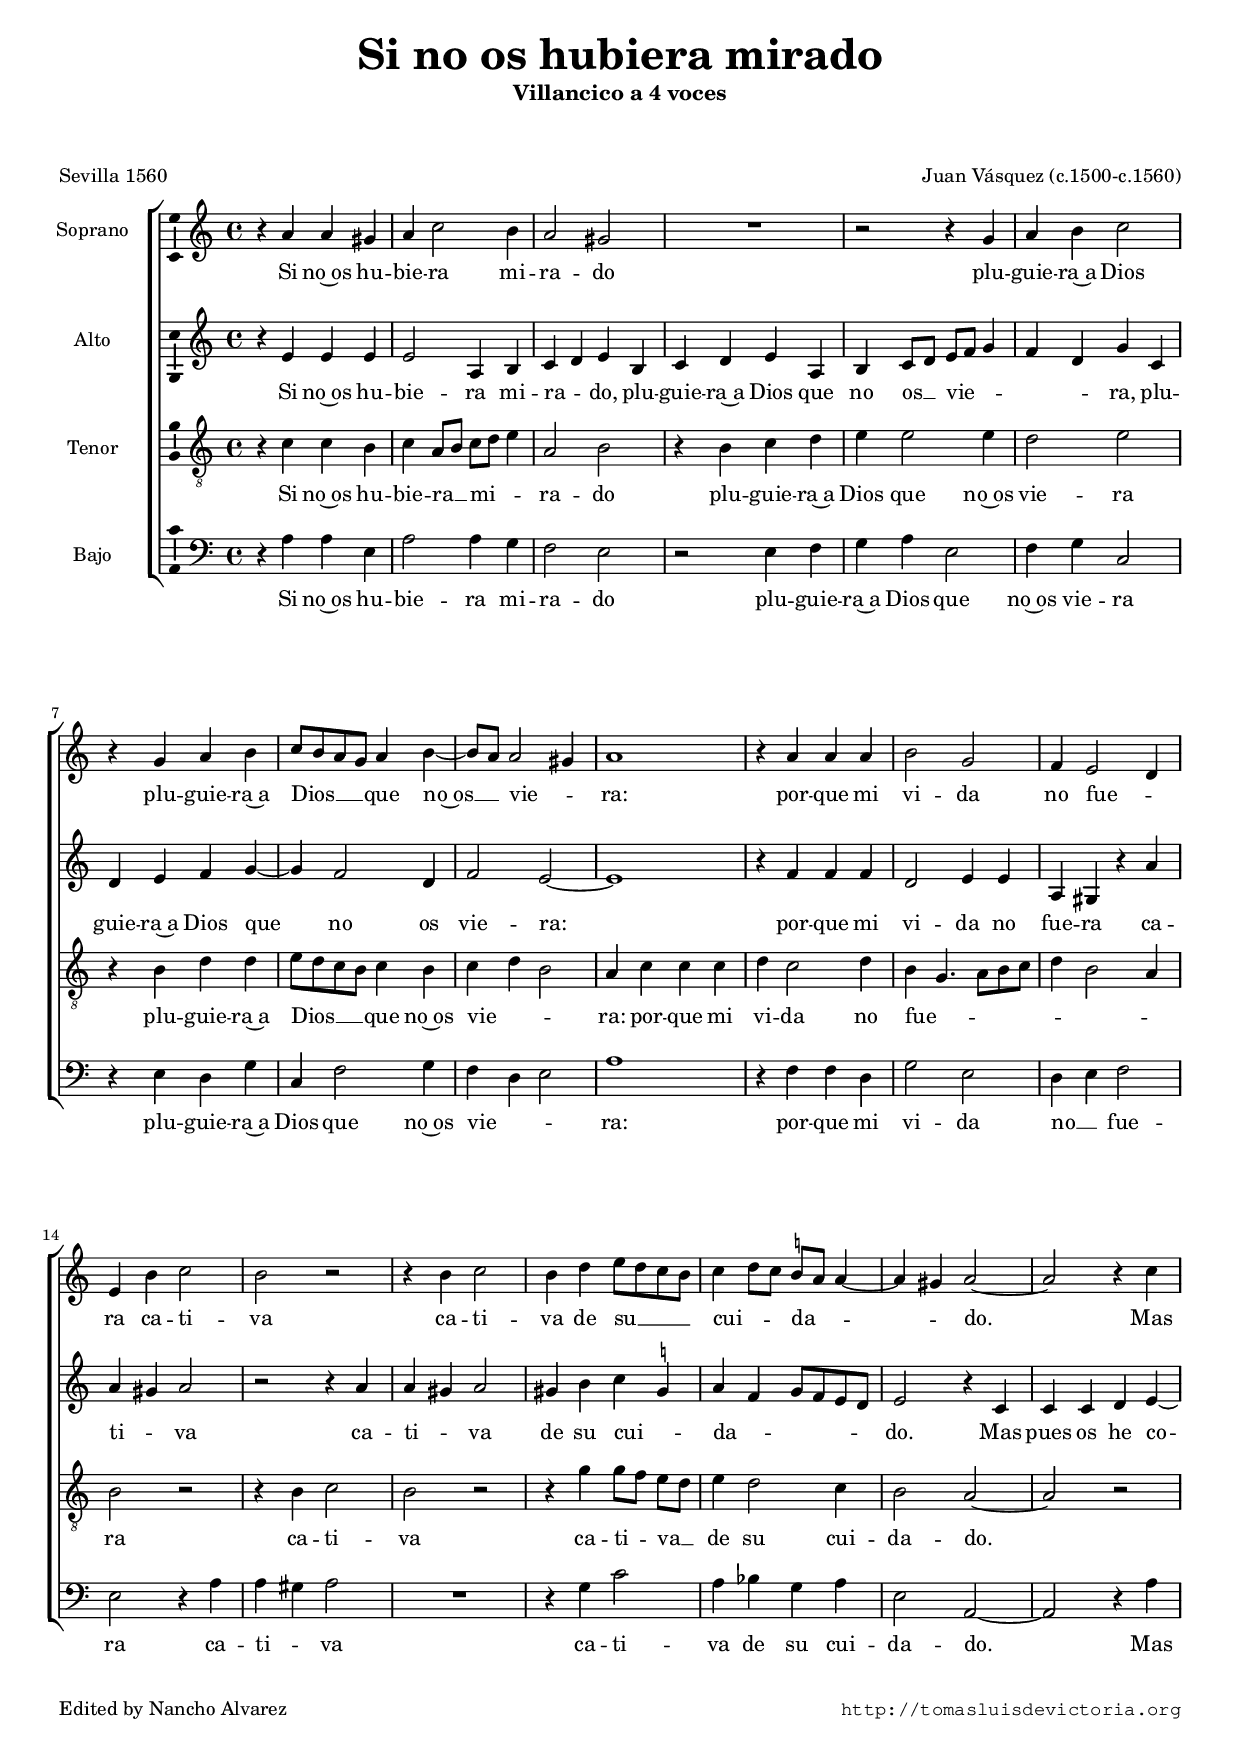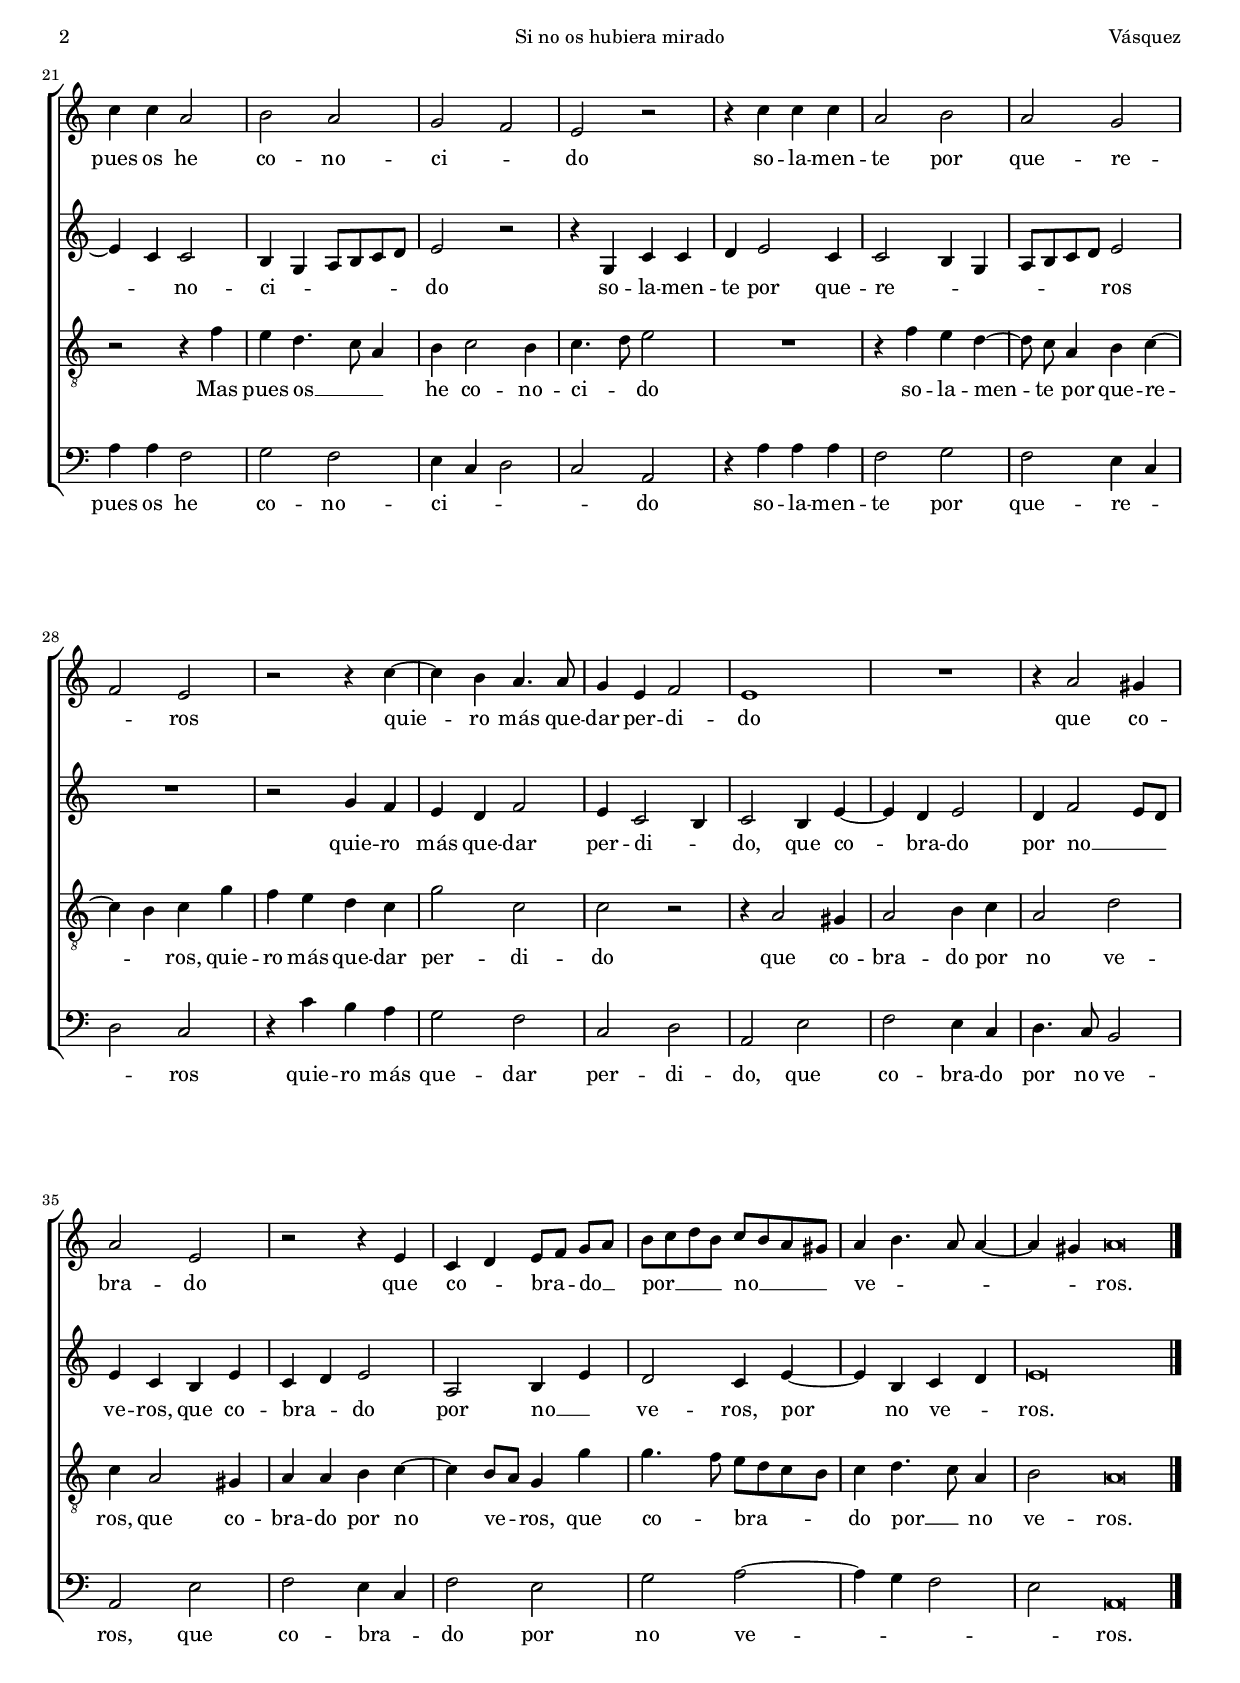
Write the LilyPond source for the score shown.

\version "2.18.0"

#(set-default-paper-size "a4")
#(set-global-staff-size 16.6)
#(ly:set-option 'point-and-click #f)
%mobile -s15.5 -i1.4

italicas=\override LyricText.font-shape = #'italic
rectas=\override LyricText.font-shape = #'upright
ss=\once \set suggestAccidentals = ##t
mtempo={\tempo 4 = 90}
mtempob={\tempo 4 = 45}
mt=#(define-music-function (parser location offset) (number?) ; move lyric text
      #{ \once \override LyricText.X-offset = -$offset #})


htitle="Si no os hubiera mirado"
hcomposer="Vásquez"

\header {
	title=\markup{\fontsize #3 "Si no os hubiera mirado"}
	subtitle="Villancico a 4 voces"
	subsubtitle=\markup{\null \vspace #2 }
	composer="Juan Vásquez (c.1500-c.1560)"
        pdfauthor=\composer
	%opus="(-)"
        % texto de Luis Vivero, pero el primer verso es de una poesía de Juan Boscán
        poet=\markup{"Sevilla 1560"} % recopilacion de sonetos y villancicos a cuatro y cinco voces
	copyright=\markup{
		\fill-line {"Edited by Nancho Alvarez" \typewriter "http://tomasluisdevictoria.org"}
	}
%	tagline=""
}

global={\key c \major \time 4/4 \skip 1*40 \bar "|."
}


cantus=\relative c''{
	\dynamicUp
	%\override Score.MetronomeMark.X-offset = #-4
	%\tempo \markup{"Allegro"} 4=110
	r4 a a gis
	a c2 b4
	a2 gis
	R1
	r2 r4 g
	a b c2
	r4 g a b
	c8 b a g a4 b ~
	b8 a a2 gis4
	a1
	r4 a a a
	b2 g
	f4 e2 d4
	e b' c2
	b2 r
	r4 b c2
	b4 d e8 d c b
	c4 d8 c \ss b! a a4 ~ % bemol en cpdl
	a gis a2 ~
	a r4 c
	c c a2
	b a
	g f
	e r
	r4 c' c c
	a2 b
	a g 
	f e
	r2 r4 c' ~
	c4 b a4. a8
	g4 e f2
	e1
	R1
	r4 a2 gis4
	a2 e
	r2 r4 e
	c d e8[ f] g[ a]
	b c d b c b a gis
	a4 b4. a8 a4 ~
	a gis
	\mtempob
	a\breve*1/4
}

altus=\relative c'{
	\dynamicUp
	r4 e e e
	e2 a,4 b
	c d e b
	c d e a,
	b c8 d e f g4
	f4 d g c,
	d e f g ~
	g f2 d4
	f2 e ~
	e1
	r4 f f f
	d2 e4 e
	a, gis r a'
	a gis a2
	r2 r4 a
	a gis a2
	gis4 b c \ss g
	a4 f g8 f e d
	e2 r4 c
	c c d e ~
	e c c2
	b4 g a8 b c d
	e2 r
	r4 g, c c
	d e2 c4
	c2 b4 g
	a8 b c d e2
	R1
	r2 g4 f
	e d f2
	e4 c2 b4
	c2 b4 e ~
	e d e2
	d4 f2 e8 d
	e4 c b e
	c d e2
	a,2 b4 e
	d2 c4 e ~
	e b c d
	e\breve*1/2
}

tenor=\relative c'{
	\dynamicUp
	r4 c c b
	c a8 b c d e4
	a,2 b
	r4 b c d
	e e2 e4
	d2 e
	r4 b d d
	e8 d c b c4 b
	c d b2
	a4 c c c
	d4 c2 d4
	b4 g4. a8 b c
	d4 b2 a4
	b2 r
	r4 b c2
	b2 r
	r4 g' g8[ f] e[ d]
	e4 d2 c4
	b2 a ~
	a r
	r r4 f'
	e4 d4. c8 a4
	b c2 b4
	c4. d8 e2
	R1
	r4 f e d ~
	d8 \noBeam c a4 b c ~
	c b c g'
	f e d c
	g'2 c,
	c r
	r4 a2 gis4
	a2 b4 c
	a2 d
	c4 a2 gis4
	a4 a b c ~
	c4 b8 a g4 g'
	g4. f8 e d c b
	c4 d4. c8 a4
	b2 a\breve*1/4
}

bassus=\relative c'{
	\dynamicUp
	r4 a a e
	a2 a4 g
	f2 e
	r2 e4 f
	g a e2
	f4 g c,2
	r4 e d g
	c,4 f2 g4
	f4 d e2
	a1
	r4 f f d
	g2 e
	d4 e f2
	e2 r4 a
	a gis a2
	R1
	r4 g c2
	a4 bes g a
	e2 a, ~
	a r4 a'
	a a f2
	g f
	e4 c d2
	c2 a
	r4 a' a a
	f2 g
	f e4 c
	d2 c
	r4 c' b a
	g2 f
	c d
	a e'
	f e4 c
	d4. c8 b2
	a2 e'
	f2 e4 c
	f2 e
	g2 a ~
	a4 g f2
	e a,\breve*1/4
}

textocantus=\lyricmode{
Si no~os hu -- bie -- ra mi -- ra -- do
plu -- guie -- ra~a Dios
plu -- guie -- ra~a Dios __ _ _ _ 
que no~os __ _ vie -- _ ra:
por -- que mi vi -- da
no fue -- _ ra ca -- ti -- va
ca -- ti -- va de su __ _ _ _ 
cui -- _ _ da -- _ _ _ do.
Mas pues os he co -- no -- ci -- _ do % conoscido
so -- la -- men -- te por que -- re -- _ ros
quie -- ro más que -- dar per -- di -- do
que co -- bra -- do
que co -- _ bra -- _ do __ _
por __ _ _ _ no __ _ _ _ ve -- _ _ _ _ ros.
}

textoaltus=\lyricmode{
Si no~os hu -- bie -- ra mi -- ra -- _ do,
plu -- guie -- ra~a Dios
que no os __ _ vie -- _ _ _ _ ra,
plu -- guie -- ra~a Dios que no os vie -- ra:
por -- que mi vi -- da no fue -- ra ca -- ti -- _ va
ca -- ti -- _ va de su cui -- _ da -- _ _ _ _ _ do.
Mas pues os he co -- _ no -- ci -- _ _ _ _ _ do
so -- la -- men -- te por que -- re -- _ _ _ _ _ _ ros
quie -- ro más que -- dar per -- di -- _ do,
que co -- bra -- do por no __ _ _ ve -- ros,
que co -- bra -- _ do por no __ _ ve -- ros,
por no ve -- _ ros.
}

textotenor=\lyricmode{
Si no~os hu -- bie -- ra __ _ mi -- _ _ ra -- do
plu -- guie -- ra~a Dios que no~os vie -- ra
plu -- guie -- ra~a Dios __ _ _ _
que no~os vie -- _ _ ra:
por -- que mi vi -- da no fue -- _ _ _ _ _ _ _ ra
ca -- ti -- va
ca -- ti -- _ va __ _ 
de su cui -- da -- do.
Mas pues os __ _ _ he co -- no -- ci -- _ do
so -- la -- men -- \mt #1 te \mt #.5 por que -- re -- _ ros,
quie -- ro más que -- dar per -- di -- do
que co -- bra -- do por no ve -- ros,
que co -- bra -- do por no ve -- _ ros,
que co -- _ bra -- _ _ _ do por __ _ no ve -- ros.
}

textobassus=\lyricmode{
Si no~os hu -- bie -- ra mi -- ra -- do
plu -- guie -- ra~a Dios que no~os vie -- ra
plu -- guie -- ra~a Dios que no~os vie -- _ _ ra:
por -- que mi vi -- da no __ _ fue -- ra
ca -- ti -- _ va
ca -- ti -- va de su cui -- da -- do.
Mas pues os he co -- no -- ci  -- _ _ _ do
so -- la -- men -- te por que -- re -- _ _ ros
quie -- ro más que -- dar per -- di -- do,
que co -- bra -- do por no ve -- ros,
que co -- bra -- _ do por no ve -- _ _ _ ros.
}



\score {\transpose c' c'{
\new ChoirStaff<<

	\new Staff <<\global
	\new Voice="v1" {
		\set Staff.instrumentName="Soprano "
		\clef "treble"
		\cantus }
	\new Lyrics \lyricsto "v1" {\textocantus }
	>>

	\new Staff <<\global
	\new Voice="v2" {
		\set Staff.instrumentName="Alto "
		\clef "treble"
		\altus }
	\new Lyrics \lyricsto "v2" {\textoaltus }
	>>
	
	\new Staff <<\global
	\new Voice="v3" {
		\set Staff.instrumentName="Tenor "
		\clef "G_8"
		\tenor }
	\new Lyrics \lyricsto "v3" {\textotenor }
	>>

	\new Staff <<\global
	\new Voice="v4" {
		\set Staff.instrumentName="Bajo "
		\clef "bass"
		\bassus }
	\new Lyrics \lyricsto "v4" {\textobassus }
	>>
	
>>

	} % transpose

\layout{ 
	\context {\Lyrics 
		\override VerticalAxisGroup.staff-affinity = #UP
		\override VerticalAxisGroup.nonstaff-relatedstaff-spacing =
			#'((basic-distance . 0) (minimum-distance . 0) (padding . 1))
		\override LyricText.font-size = #1.2
		\override LyricHyphen.minimum-distance = #0.5
	}
	\context {\Score 
		tempoHideNote = ##t
		\override BarNumber.padding = #2 
	}
	\context {\Voice 
		%melismaBusyProperties = #'()
		%autoBeaming = ##f
	}
	\context {\Staff 
                %\RemoveEmptyStaves
                %\override VerticalAxisGroup.remove-first = ##t
		\override VerticalAxisGroup.staff-staff-spacing =
			#'((basic-distance . 11) (minimum-distance . 0) (padding . 1))
		\consists Ambitus_engraver 
		\override LigatureBracket.padding = #1
	}
}

%\midi { \mtempo }

}


\paper{
	evenHeaderMarkup=\markup  \fill-line { \fromproperty #'page:page-number-string \htitle \hcomposer }
	oddHeaderMarkup= \markup  \fill-line { \on-the-fly #not-first-page \hcomposer \on-the-fly #not-first-page \htitle \on-the-fly #not-first-page \fromproperty #'page:page-number-string }
	%system-count=20
	%page-count = 8
	ragged-last-bottom = ##f
	indent=1.7\cm
	system-system-spacing =
	#'((basic-distance . 20) (minimum-distance . 0) (padding . 5))
	top-system-spacing = % header
	#'((basic-distance . 8) (minimum-distance . 0) (padding . 0))
	last-bottom-spacing = % footer
	#'((basic-distance . 12) (minimum-distance . 0) (padding . 0))
	markup-system-spacing.padding = #1.5
}
